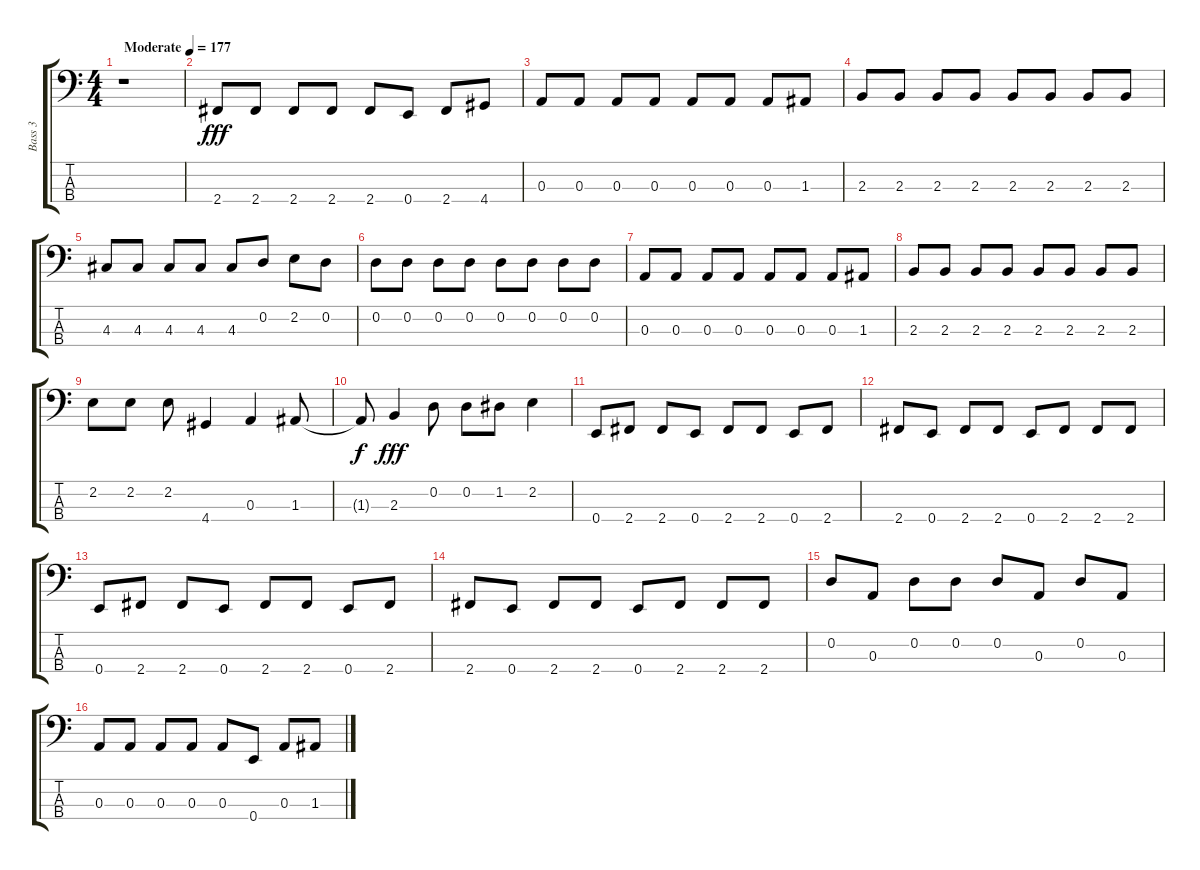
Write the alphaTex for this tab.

\track ("Bass 3" "Bass 3") {instrument slapbass1}
\staff {score tabs}
\tuning (G2 D2 A1 E1) {hide}
\ts (4 4)
\tempo (177 "Moderate")
\clef f4
\ks c
r.1{dy fff instrument slapbass1} |
2.4.8 2.4.8 2.4.8 2.4.8 2.4.8 0.4.8 2.4.8 4.4.8 |
0.3.8 0.3.8 0.3.8 0.3.8 0.3.8 0.3.8 0.3.8 1.3.8 |
2.3.8 2.3.8 2.3.8 2.3.8 2.3.8 2.3.8 2.3.8 2.3.8 |
4.3.8 4.3.8 4.3.8 4.3.8 4.3.8 0.2.8 2.2.8 0.2.8 |
0.2.8 0.2.8 0.2.8 0.2.8 0.2.8 0.2.8 0.2.8 0.2.8 |
0.3.8 0.3.8 0.3.8 0.3.8 0.3.8 0.3.8 0.3.8 1.3.8 |
2.3.8 2.3.8 2.3.8 2.3.8 2.3.8 2.3.8 2.3.8 2.3.8 |
2.2.8 2.2.8 2.2.8 4.4.4 0.3.4 1.3.8 |
1.3{t}.8{dy f} 2.3.4{dy fff} 0.2.8 0.2.8 1.2.8 2.2.4 |
0.4.8 2.4.8 2.4.8 0.4.8 2.4.8 2.4.8 0.4.8 2.4.8 |
2.4.8 0.4.8 2.4.8 2.4.8 0.4.8 2.4.8 2.4.8 2.4.8 |
0.4.8 2.4.8 2.4.8 0.4.8 2.4.8 2.4.8 0.4.8 2.4.8 |
2.4.8 0.4.8 2.4.8 2.4.8 0.4.8 2.4.8 2.4.8 2.4.8 |
0.2.8 0.3.8 0.2.8 0.2.8 0.2.8 0.3.8 0.2.8 0.3.8 |
0.3.8 0.3.8 0.3.8 0.3.8 0.3.8 0.4.8 0.3.8 1.3.8
